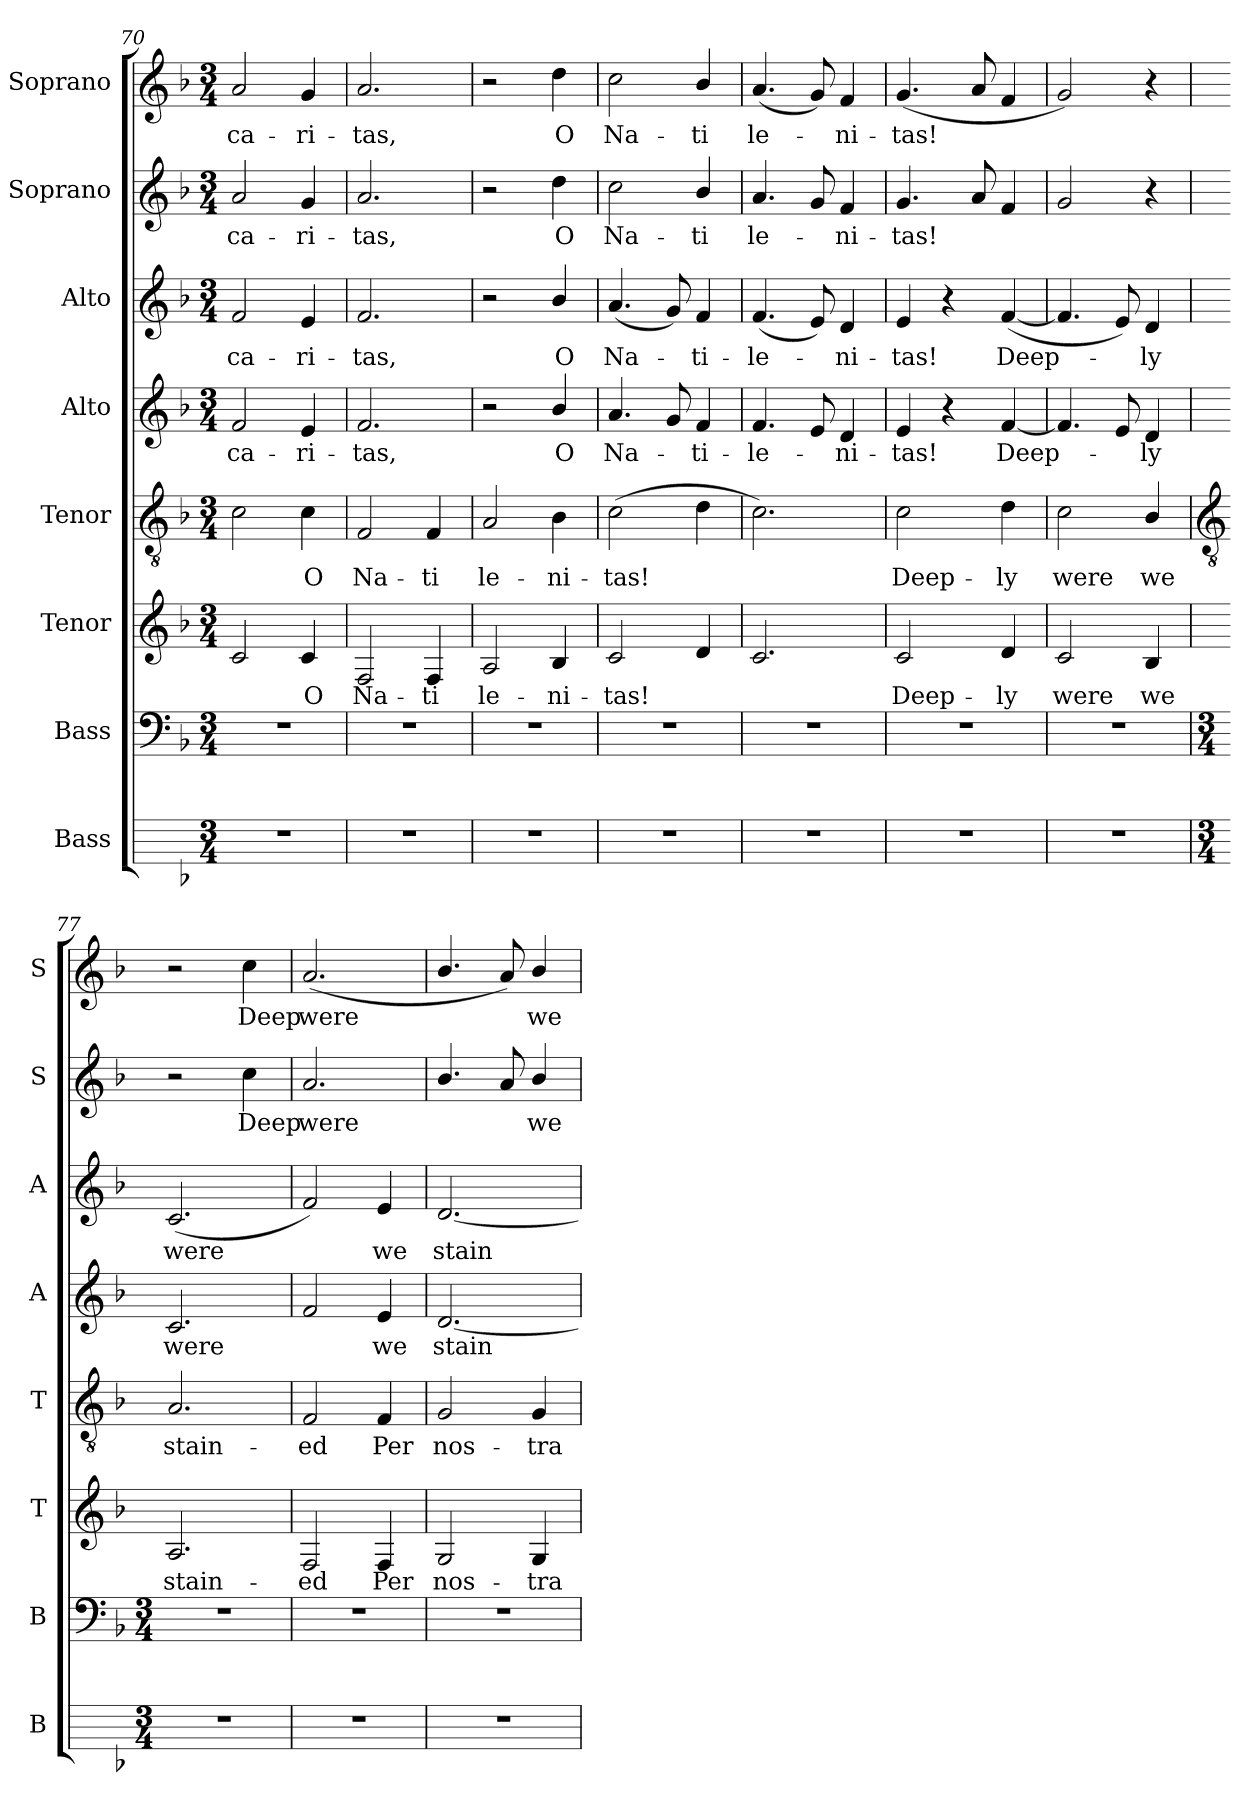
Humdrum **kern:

**kern	**kern	**kern	**text	**kern	**text	**kern	**text	**kern	**text	**kern	**text	**kern	**text
*part8	*part7	*part6	*part6	*part5	*part5	*part4	*part4	*part3	*part3	*part2	*part2	*part1	*part1
*staff8	*staff7	*staff6	*staff6	*staff5	*staff5	*staff4	*staff4	*staff3	*staff3	*staff2	*staff2	*staff1	*staff1
*I"Bass	*I"Bass	*I"Tenor	*	*I"Tenor	*	*I"Alto	*	*I"Alto	*	*I"Soprano	*	*I"Soprano	*
*I'B	*I'B	*I'T	*	*I'T	*	*I'A	*	*I'A	*	*I'S	*	*I'S	*
*	*clefF4	*	*	*clefGv2	*	*	*	*clefG2	*	*	*	*clefG2	*
*k[b-]	*k[b-]	*k[b-]	*	*k[b-]	*	*k[b-]	*	*k[b-]	*	*k[b-]	*	*k[b-]	*
*F:	*F:	*F:	*	*F:	*	*F:	*	*F:	*	*F:	*	*F:	*
*M3/4	*M3/4	*M3/4	*	*M3/4	*	*M3/4	*	*M3/4	*	*M3/4	*	*M3/4	*
=70	=70	=70	=70	=70	=70	=70	=70	=70	=70	=70	=70	=70	=70
!	!	!	!	!	!	!	!LO:LY:b	!	!LO:LY:b	!	!LO:LY:b	!	!LO:LY:b
2.r	2.r	2c	.	2c	.	2f	ca-	2f	ca-	2a	ca-	2a	ca-
!	!	!	!LO:LY:b	!	!LO:LY:b	!	!LO:LY:b	!	!LO:LY:b	!	!LO:LY:b	!	!LO:LY:b
.	.	4c	O	4c	O	4e	-ri-	4e	-ri-	4g	-ri-	4g	-ri-
=71	=71	=71	=71	=71	=71	=71	=71	=71	=71	=71	=71	=71	=71
!	!	!	!LO:LY:b	!	!LO:LY:b	!	!LO:LY:b	!	!LO:LY:b	!	!LO:LY:b	!	!LO:LY:b
2.r	2.r	2F	Na-	2F	Na-	2.f	-tas,	2.f	-tas,	2.a	-tas,	2.a	-tas,
!	!	!	!LO:LY:b	!	!LO:LY:b	!	!	!	!	!	!	!	!
.	.	4F	-ti	4F	-ti	.	.	.	.	.	.	.	.
=72	=72	=72	=72	=72	=72	=72	=72	=72	=72	=72	=72	=72	=72
!	!	!	!LO:LY:b	!	!LO:LY:b	!	!	!	!	!	!	!	!
2.r	2.r	2A	le-	2A	le-	2r	.	2r	.	2r	.	2r	.
!	!	!	!LO:LY:b	!	!LO:LY:b	!	!LO:LY:b	!	!LO:LY:b	!	!LO:LY:b	!	!LO:LY:b
.	.	4B-	-ni-	4B-	-ni-	4b-/	O	4b-/	O	4dd	O	4dd	O
=73	=73	=73	=73	=73	=73	=73	=73	=73	=73	=73	=73	=73	=73
!	!	!	!LO:LY:b	!	!LO:LY:b	!	!LO:LY:b	!	!LO:LY:b	!	!LO:LY:b	!	!LO:LY:b
2.r	2.r	2c	-tas!	(>2c	-tas!	4.a	Na-	(<4.a	Na-	2cc	Na-	2cc	Na-
.	.	.	.	.	.	8g	.	8g)	.	.	.	.	.
!	!	!	!	!	!	!	!LO:LY:b	!	!LO:LY:b	!	!LO:LY:b	!	!LO:LY:b
.	.	4d	.	4d	.	4f	ti-	4f	ti-	4b-/	-ti	4b-/	-ti
=74	=74	=74	=74	=74	=74	=74	=74	=74	=74	=74	=74	=74	=74
!	!	!	!	!	!	!	!LO:LY:b	!	!LO:LY:b	!	!LO:LY:b	!	!LO:LY:b
2.r	2.r	2.c	.	2.c)	.	4.f	-le-	(<4.f	-le-	4.a	le-	(<4.a	le-
.	.	.	.	.	.	8e	.	8e)	.	8g	.	8g)	.
!	!	!	!	!	!	!	!LO:LY:b	!	!LO:LY:b	!	!LO:LY:b	!	!LO:LY:b
.	.	.	.	.	.	4d	ni-	4d	ni-	4f	ni-	4f	ni-
=75	=75	=75	=75	=75	=75	=75	=75	=75	=75	=75	=75	=75	=75
!	!	!	!LO:LY:b	!	!LO:LY:b	!	!LO:LY:b	!	!LO:LY:b	!	!LO:LY:b	!	!LO:LY:b
2.r	2.r	2c	Deep-	2c	Deep-	4e	-tas!	4e	-tas!	4.g	-tas!	(<4.g	-tas!
.	.	.	.	.	.	4r	.	4r	.	.	.	.	.
.	.	.	.	.	.	.	.	.	.	8a	.	8a	.
!	!	!	!LO:LY:b	!	!LO:LY:b	!	!LO:LY:b	!	!LO:LY:b	!	!	!	!
.	.	4d	-ly	4d	-ly	[4f	Deep-	(<[4f	Deep-	4f	.	4f	.
=76	=76	=76	=76	=76	=76	=76	=76	=76	=76	=76	=76	=76	=76
!	!	!	!LO:LY:b	!	!LO:LY:b	!	!	!	!	!	!	!	!
2.r	2.r	2c	were	2c	were	4.f]	.	4.f]	.	2g	.	2g)	.
.	.	.	.	.	.	8e	.	8e)	.	.	.	.	.
!	!	!	!LO:LY:b	!	!LO:LY:b	!	!LO:LY:b	!	!LO:LY:b	!	!	!	!
.	.	4B-/	we	4B-/	we	4d	ly	4d	ly	4r	.	4r	.
!!LO:LB:g=z
=77	=77	=77	=77	=77	=77	=77	=77	=77	=77	=77	=77	=77	=77
*	*	*	*	*clefGv2	*	*	*	*	*	*	*	*	*
*M3/4	*M3/4	*	*	*	*	*	*	*	*	*	*	*	*
!	!	!	!LO:LY:b	!	!LO:LY:b	!	!LO:LY:b	!	!LO:LY:b	!	!	!	!
2.r	2.r	2.A	stain-	2.A	stain-	2.c	were	(<2.c	were	2r	.	2r	.
!	!	!	!	!	!	!	!	!	!	!	!LO:LY:b	!	!LO:LY:b
.	.	.	.	.	.	.	.	.	.	4cc	Deep	4cc	Deep
=78	=78	=78	=78	=78	=78	=78	=78	=78	=78	=78	=78	=78	=78
!	!	!	!LO:LY:b	!	!LO:LY:b	!	!	!	!	!	!LO:LY:b	!	!LO:LY:b
2.r	2.r	2F	-ed	2F	-ed	2f	.	2f)	.	2.a	were	(<2.a	were
!	!	!	!LO:LY:b	!	!LO:LY:b	!	!LO:LY:b	!	!LO:LY:b	!	!	!	!
.	.	4F	Per	4F	Per	4e	we	4e	we	.	.	.	.
=79	=79	=79	=79	=79	=79	=79	=79	=79	=79	=79	=79	=79	=79
!	!	!	!LO:LY:b	!	!LO:LY:b	!	!LO:LY:b	!	!LO:LY:b	!	!	!	!
2.r	2.r	2G	nos-	2G	nos-	[2.d	stain-	[2.d	stain-	4.b-/	.	4.b-/	.
.	.	.	.	.	.	.	.	.	.	8a	.	8a)	.
!	!	!	!LO:LY:b	!	!LO:LY:b	!	!	!	!	!	!LO:LY:b	!	!LO:LY:b
.	.	4G	-tra	4G	-tra	.	.	.	.	4b-/	we	4b-/	we
=	=	=	=	=	=	=	=	=	=	=	=	=	=
*-	*-	*-	*-	*-	*-	*-	*-	*-	*-	*-	*-	*-	*-
